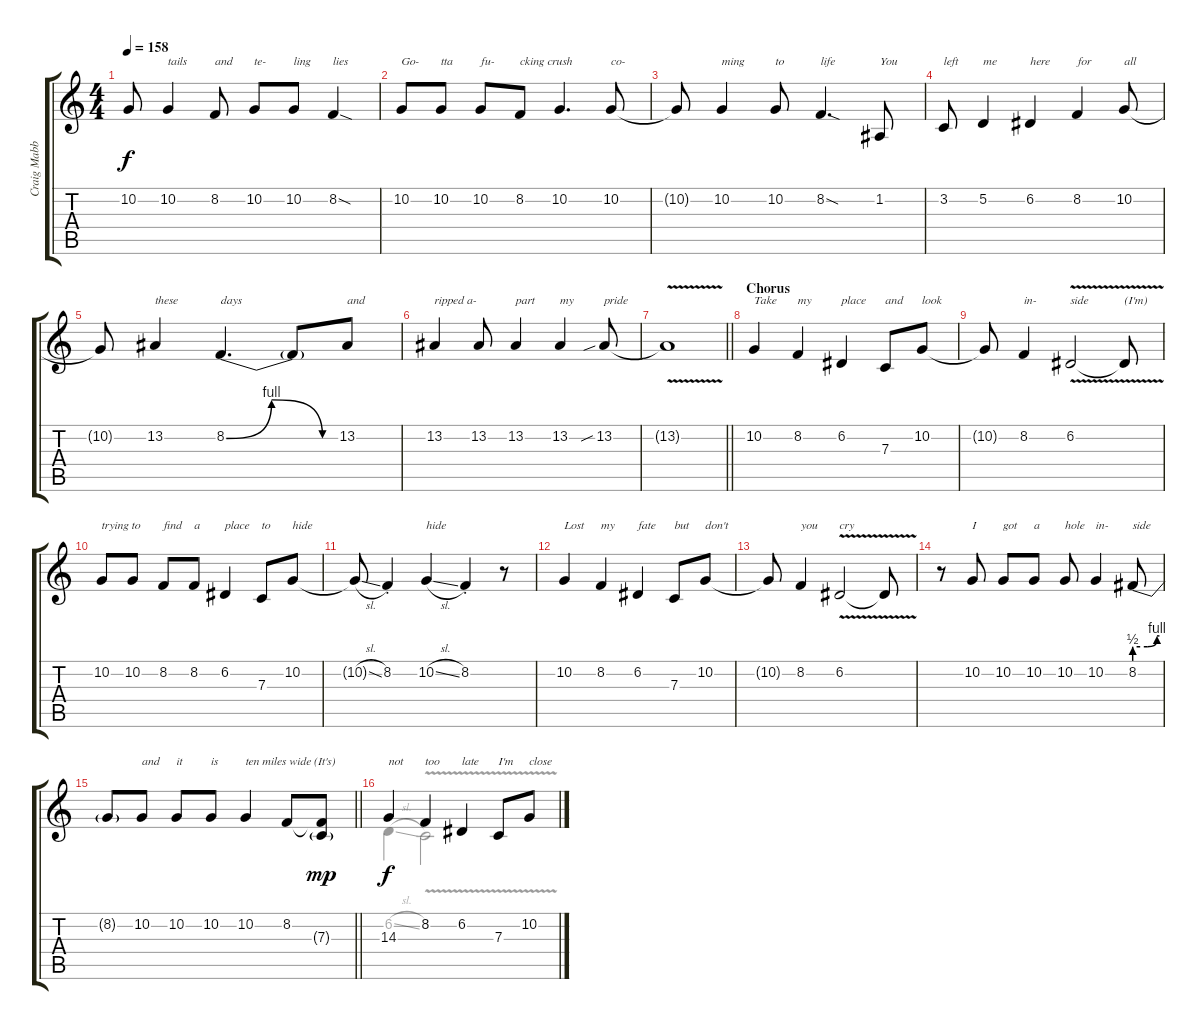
\track ("Craig Mabbit and Josh Todd [Vox]" "Craig Mabb") {instrument harmonica}
\staff {score tabs}
\tuning (D4 A3 F3 C3 G2 C2) {hide}
\voice
\ts (4 4)
\tempo 158
\clef g2
\ks c
10.2{t}.8{dy f} 10.2.4{txt "tails"} 8.2.8{txt "and"} 10.2.8{txt "te-"} 10.2.8{txt "ling"} 8.2{sod}.4{txt "lies"} |
10.2.8{txt "Go-"} 10.2.8{txt "tta"} 10.2.8{txt "fu-"} 8.2.8{txt "cking crush"} 10.2.4{d} 10.2.8{txt "co-"} |
10.2{t}.8 10.2.4{txt "ming"} 10.2.8{txt "to"} 8.2{sod}.4{d txt "life"} 1.2.8{txt "You"} |
3.2.8{txt "left"} 5.2.4{txt "me"} 6.2.4{txt "here"} 8.2.4{txt "for"} 10.2.8{txt "all"} |
10.2{t}.8 13.2.4{txt "these"} 8.2{be (custom 0 0 24 4 51 0 60 0)}.4{d txt "days"} 8.2{t}.8 13.2.8{txt "and"} |
13.2.4{txt "ripped a-"} 13.2.8 13.2.4{txt "part"} 13.2.4{txt "my"} 13.2{sib}.8{txt "pride"} |
\barLineRight lightlight
13.2{v t}.1 |
\section ("" "Chorus")
10.2.4{txt "Take"} 8.2.4{txt "my"} 6.2.4{txt "place"} 7.3.8{txt "and"} 10.2.8{txt "look"} |
10.2{t}.8 8.2.4{txt "in-"} 6.2{v}.2{txt "side"} 6.2{t}.8{txt "(I'm)"} |
10.2.8{txt "trying to"} 10.2.8 8.2.8{txt "find"} 8.2.8{txt "a"} 6.2.4{txt "place"} 7.3.8{txt "to"} 10.2.8{txt "hide"} |
10.2{sl t}.8 8.2{st}.4 10.2{sl}.4{txt "hide"} 8.2{st}.4 r.8 |
10.2.4{txt "Lost"} 8.2.4{txt "my"} 6.2.4{txt "fate"} 7.3.8{txt "but"} 10.2.8{txt "don't"} |
10.2{t}.8 8.2.4{txt "you"} 6.2{v}.2{txt "cry"} 6.2{t}.8 |
r.8 10.2.8{txt "I"} 10.2.8{txt "got"} 10.2.8{txt "a"} 10.2.8{txt "hole"} 10.2.4{txt "in-"} 8.2{be (custom 0 2 31 2 54 4 60 4)}.8{txt "side"} |
\barLineRight lightlight
8.2{t}.8 10.2.8{txt "and"} 10.2.8{txt "it"} 10.2.8{txt "is"} 10.2.4{txt "ten miles wide (It's)"} 8.2.8 (8.2{t} 7.3{g}).8{dy mp} |
14.3.4{txt "not" dy f} 8.2.4{txt "too"} 6.2.4{txt "late"} 7.3.8{txt "I'm"} 10.2.8{txt "close"}
\voice
\clef g2
\ottava regular
\simile none
\ks c
|
|
|
|
|
|
\barLineRight lightlight
|
|
|
|
|
|
|
|
\barLineRight lightlight
|
6.2{sl}.4 3.2{v}.2
